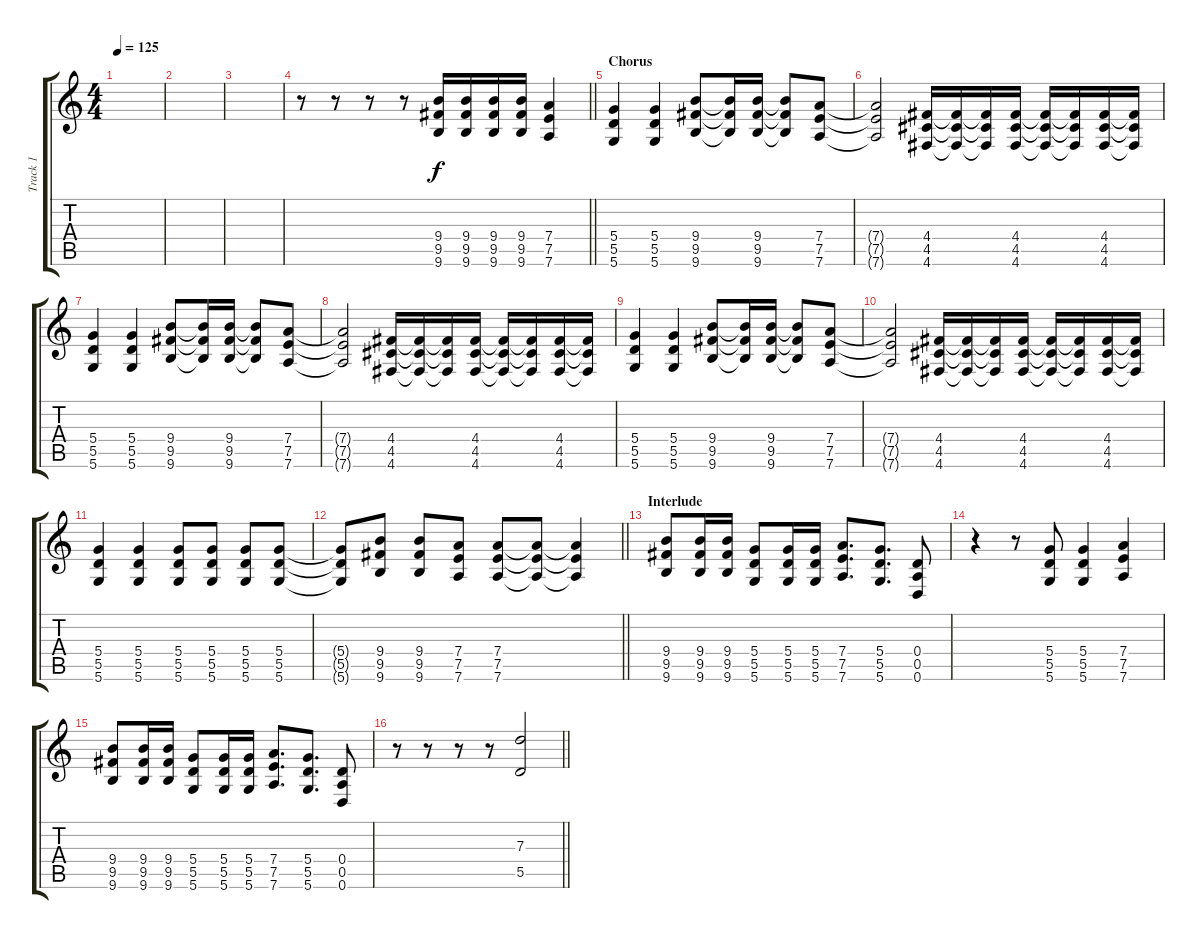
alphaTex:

\track ("Track 1" "Track 1") {instrument distortionguitar}
\staff {score tabs}
\tuning (E4 B3 G3 D3 A2 D2) {hide}
\ts (4 4)
\tempo 125
\clef g2
\ks c
|
|
|
\barLineRight lightlight
r.8 r.8 r.8 r.8 (9.4 9.5 9.6).16 (9.4 9.5 9.6).16 (9.4 9.5 9.6).16 (9.4 9.5 9.6).16 (7.4 7.5 7.6).4 |
\section ("" "Chorus")
(5.4 5.5 5.6).4 (5.4 5.5 5.6).4 (9.4 9.5 9.6).8 (9.4{t} 9.5{t} 9.6{t}).16 (9.4 9.5 9.6).16 (9.4{t} 9.5{t} 9.6{t}).8 (7.4 7.5 7.6).8 |
(7.4{t} 7.5{t} 7.6{t}).2 (4.4 4.5 4.6).16 (4.4{t} 4.5{t} 4.6{t}).16 (4.4{t} 4.5{t} 4.6{t}).16 (4.4 4.5 4.6).16 (4.4{t} 4.5{t} 4.6{t}).16 (4.4{t} 4.5{t} 4.6{t}).16 (4.4 4.5 4.6).16 (4.4{t} 4.5{t} 4.6{t}).16 |
(5.4 5.5 5.6).4 (5.4 5.5 5.6).4 (9.4 9.5 9.6).8 (9.4{t} 9.5{t} 9.6{t}).16 (9.4 9.5 9.6).16 (9.4{t} 9.5{t} 9.6{t}).8 (7.4 7.5 7.6).8 |
(7.4{t} 7.5{t} 7.6{t}).2 (4.4 4.5 4.6).16 (4.4{t} 4.5{t} 4.6{t}).16 (4.4{t} 4.5{t} 4.6{t}).16 (4.4 4.5 4.6).16 (4.4{t} 4.5{t} 4.6{t}).16 (4.4{t} 4.5{t} 4.6{t}).16 (4.4 4.5 4.6).16 (4.4{t} 4.5{t} 4.6{t}).16 |
(5.4 5.5 5.6).4 (5.4 5.5 5.6).4 (9.4 9.5 9.6).8 (9.4{t} 9.5{t} 9.6{t}).16 (9.4 9.5 9.6).16 (9.4{t} 9.5{t} 9.6{t}).8 (7.4 7.5 7.6).8 |
(7.4{t} 7.5{t} 7.6{t}).2 (4.4 4.5 4.6).16 (4.4{t} 4.5{t} 4.6{t}).16 (4.4{t} 4.5{t} 4.6{t}).16 (4.4 4.5 4.6).16 (4.4{t} 4.5{t} 4.6{t}).16 (4.4{t} 4.5{t} 4.6{t}).16 (4.4 4.5 4.6).16 (4.4{t} 4.5{t} 4.6{t}).16 |
(5.4 5.5 5.6).4 (5.4 5.5 5.6).4 (5.4 5.5 5.6).8 (5.4 5.5 5.6).8 (5.4 5.5 5.6).8 (5.4 5.5 5.6).8 |
\barLineRight lightlight
(5.4{t} 5.5{t} 5.6{t}).8 (9.4 9.5 9.6).8 (9.4 9.5 9.6).8 (7.4 7.5 7.6).8 (7.4 7.5 7.6).8 (7.4{t} 7.5{t} 7.6{t}).8 (7.4{t} 7.5{t} 7.6{t}).4 |
\section ("" "Interlude")
(9.4 9.5 9.6).8 (9.4 9.5 9.6).16 (9.4 9.5 9.6).16 (5.4 5.5 5.6).8 (5.4 5.5 5.6).16 (5.4 5.5 5.6).16 (7.4 7.5 7.6).8{d} (5.4 5.5 5.6).8{d} (0.4 0.5 0.6).8 |
r.4 r.8 (5.4 5.5 5.6).8 (5.4 5.5 5.6).4 (7.4 7.5 7.6).4 |
(9.4 9.5 9.6).8 (9.4 9.5 9.6).16 (9.4 9.5 9.6).16 (5.4 5.5 5.6).8 (5.4 5.5 5.6).16 (5.4 5.5 5.6).16 (7.4 7.5 7.6).8{d} (5.4 5.5 5.6).8{d} (0.4 0.5 0.6).8 |
\barLineRight lightlight
r.8 r.8 r.8 r.8 (7.3 5.5).2
